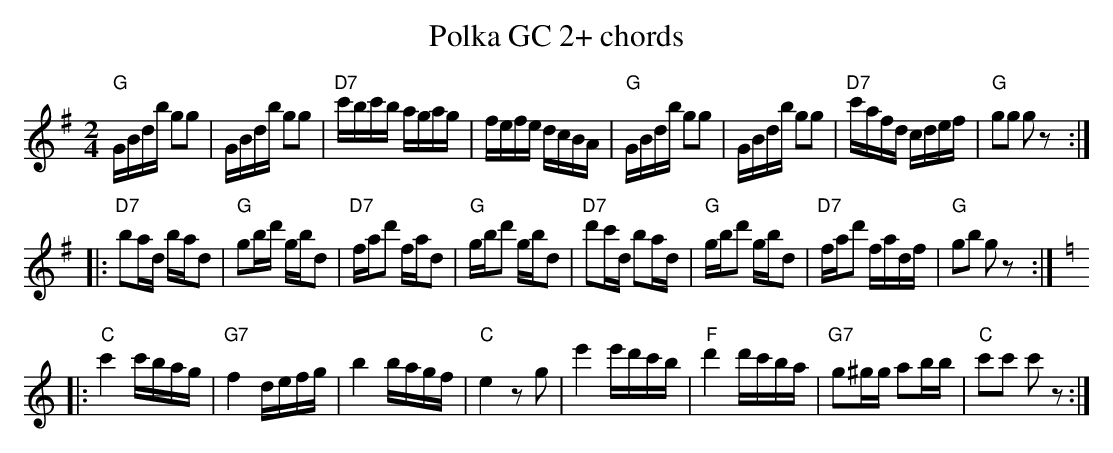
X:1
T:Polka GC 2+ chords
M:2/4
L:1/16
K:Gmaj%%MIDI gchordon
"G"GBdb g2g2 | GBdb g2g2 | "D7"c'bc'b agag | fefe dcBA | "G"GBdb g2g2 | GBdb g2g2 | "D7"c'afd cdef | "G"g2g2 g2z2 ::
"D7"b2ad bad2 | "G"g2bd' gbd2 | "D7"fad'2 fad2 | "G"gbd'2 gbd2 | "D7"d'2c'd b2ad | "G"gbd'2 gbd2 | "D7"fad'2 fadf | "G"g2b2 g2z2 :: [K:Cmaj]
"C"c'4 c'bag | "G7"f4 defg | b4 bagf | "C"e4z2g2 | e'4 e'd'c'b | "F"d'4 d'c'ba | "G7"g2^gg a2bb | "C"c'2c'2 c'2z2 :|
